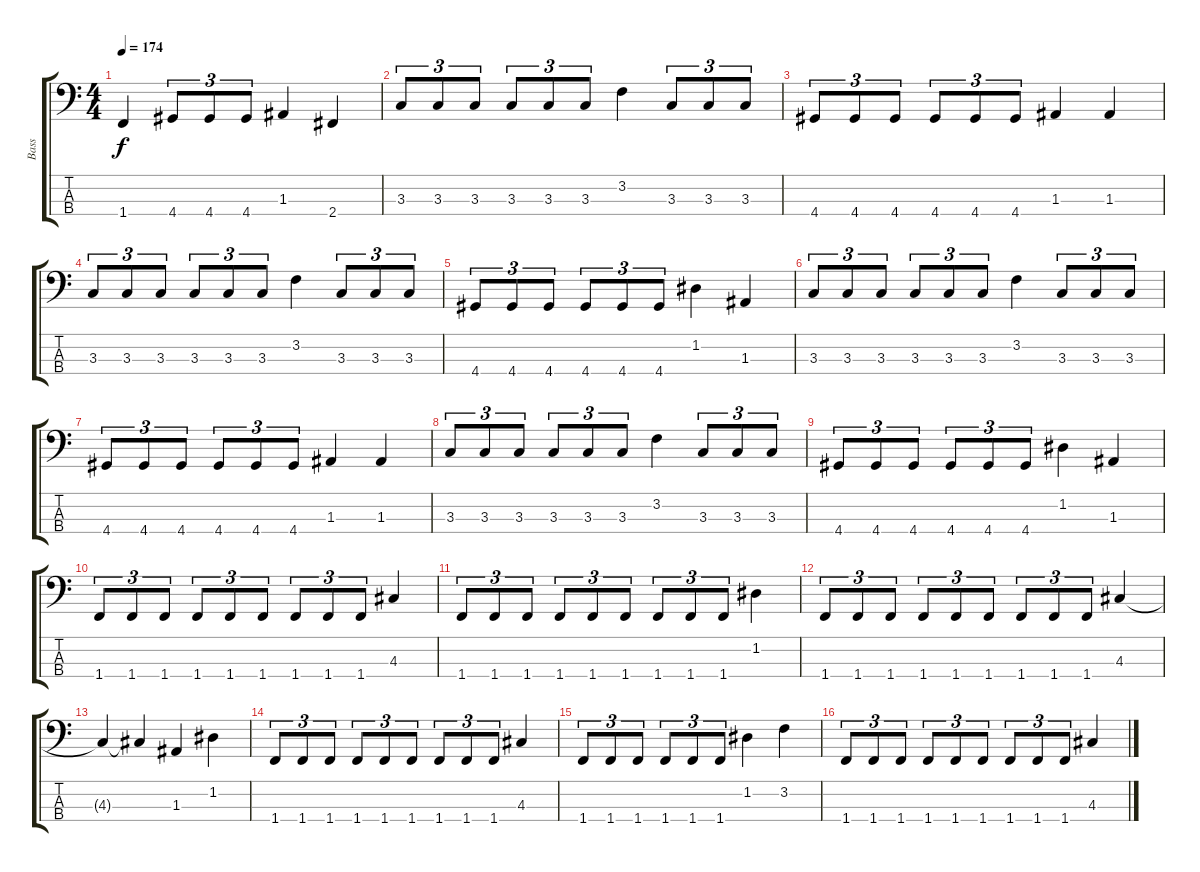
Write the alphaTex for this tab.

\track ("Bass" "Bass") {instrument electricbassfinger}
\staff {score tabs}
\tuning (G2 D2 A1 E1) {hide}
\ts (4 4)
\tempo 174
\clef f4
\ks c
1.4.4{dy f} 4.4.8{tu (3 2)} 4.4.8{tu (3 2)} 4.4.8{tu (3 2)} 1.3.4 2.4.4 |
3.3.8{tu (3 2)} 3.3.8{tu (3 2)} 3.3.8{tu (3 2)} 3.3.8{tu (3 2)} 3.3.8{tu (3 2)} 3.3.8{tu (3 2)} 3.2.4 3.3.8{tu (3 2)} 3.3.8{tu (3 2)} 3.3.8{tu (3 2)} |
4.4.8{tu (3 2)} 4.4.8{tu (3 2)} 4.4.8{tu (3 2)} 4.4.8{tu (3 2)} 4.4.8{tu (3 2)} 4.4.8{tu (3 2)} 1.3.4 1.3.4 |
3.3.8{tu (3 2)} 3.3.8{tu (3 2)} 3.3.8{tu (3 2)} 3.3.8{tu (3 2)} 3.3.8{tu (3 2)} 3.3.8{tu (3 2)} 3.2.4 3.3.8{tu (3 2)} 3.3.8{tu (3 2)} 3.3.8{tu (3 2)} |
4.4.8{tu (3 2)} 4.4.8{tu (3 2)} 4.4.8{tu (3 2)} 4.4.8{tu (3 2)} 4.4.8{tu (3 2)} 4.4.8{tu (3 2)} 1.2.4 1.3.4 |
3.3.8{tu (3 2)} 3.3.8{tu (3 2)} 3.3.8{tu (3 2)} 3.3.8{tu (3 2)} 3.3.8{tu (3 2)} 3.3.8{tu (3 2)} 3.2.4 3.3.8{tu (3 2)} 3.3.8{tu (3 2)} 3.3.8{tu (3 2)} |
4.4.8{tu (3 2)} 4.4.8{tu (3 2)} 4.4.8{tu (3 2)} 4.4.8{tu (3 2)} 4.4.8{tu (3 2)} 4.4.8{tu (3 2)} 1.3.4 1.3.4 |
3.3.8{tu (3 2)} 3.3.8{tu (3 2)} 3.3.8{tu (3 2)} 3.3.8{tu (3 2)} 3.3.8{tu (3 2)} 3.3.8{tu (3 2)} 3.2.4 3.3.8{tu (3 2)} 3.3.8{tu (3 2)} 3.3.8{tu (3 2)} |
4.4.8{tu (3 2)} 4.4.8{tu (3 2)} 4.4.8{tu (3 2)} 4.4.8{tu (3 2)} 4.4.8{tu (3 2)} 4.4.8{tu (3 2)} 1.2.4 1.3.4 |
1.4.8{tu (3 2)} 1.4.8{tu (3 2)} 1.4.8{tu (3 2)} 1.4.8{tu (3 2)} 1.4.8{tu (3 2)} 1.4.8{tu (3 2)} 1.4.8{tu (3 2)} 1.4.8{tu (3 2)} 1.4.8{tu (3 2)} 4.3.4 |
1.4.8{tu (3 2)} 1.4.8{tu (3 2)} 1.4.8{tu (3 2)} 1.4.8{tu (3 2)} 1.4.8{tu (3 2)} 1.4.8{tu (3 2)} 1.4.8{tu (3 2)} 1.4.8{tu (3 2)} 1.4.8{tu (3 2)} 1.2.4 |
1.4.8{tu (3 2)} 1.4.8{tu (3 2)} 1.4.8{tu (3 2)} 1.4.8{tu (3 2)} 1.4.8{tu (3 2)} 1.4.8{tu (3 2)} 1.4.8{tu (3 2)} 1.4.8{tu (3 2)} 1.4.8{tu (3 2)} 4.3.4 |
4.3{t}.4 4.3{t}.4 1.3.4 1.2.4 |
1.4.8{tu (3 2)} 1.4.8{tu (3 2)} 1.4.8{tu (3 2)} 1.4.8{tu (3 2)} 1.4.8{tu (3 2)} 1.4.8{tu (3 2)} 1.4.8{tu (3 2)} 1.4.8{tu (3 2)} 1.4.8{tu (3 2)} 4.3.4 |
1.4.8{tu (3 2)} 1.4.8{tu (3 2)} 1.4.8{tu (3 2)} 1.4.8{tu (3 2)} 1.4.8{tu (3 2)} 1.4.8{tu (3 2)} 1.2.4 3.2.4 |
1.4.8{tu (3 2)} 1.4.8{tu (3 2)} 1.4.8{tu (3 2)} 1.4.8{tu (3 2)} 1.4.8{tu (3 2)} 1.4.8{tu (3 2)} 1.4.8{tu (3 2)} 1.4.8{tu (3 2)} 1.4.8{tu (3 2)} 4.3.4
